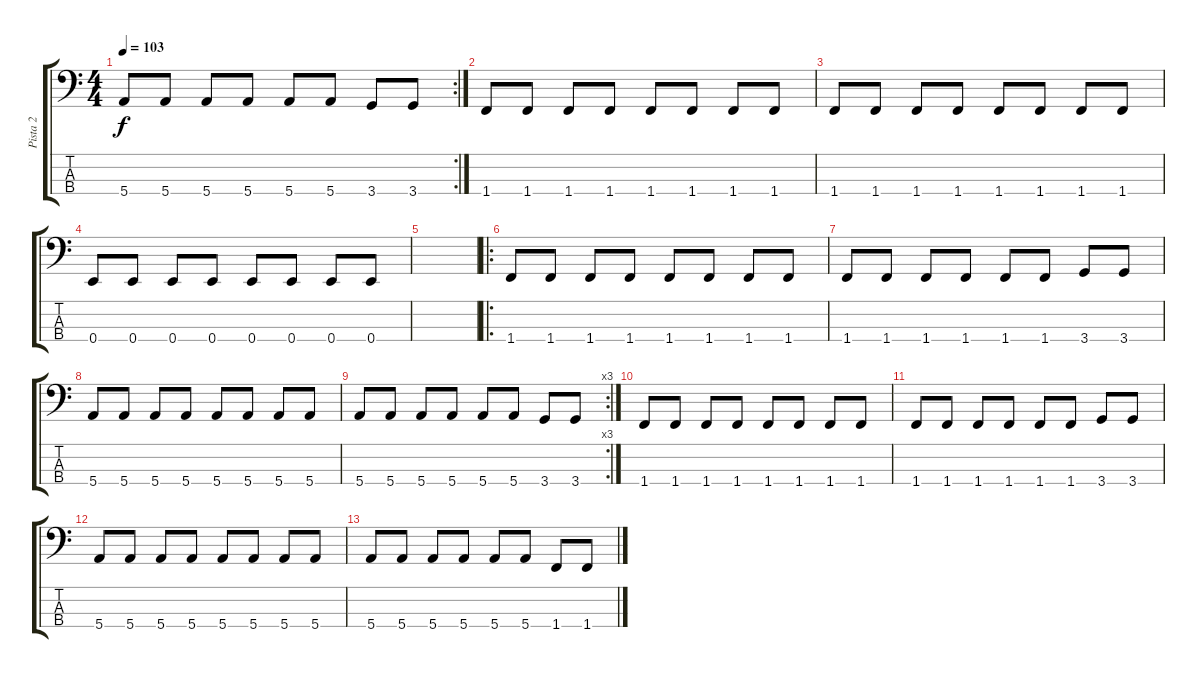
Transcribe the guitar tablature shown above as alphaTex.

\track ("Pista 2" "Pista 2") {instrument electricbassfinger}
\staff {score tabs}
\tuning (G2 D2 A1 E1) {hide}
\rc 2
\ts (4 4)
\tempo 103
\clef f4
\ks c
5.4.8{dy f} 5.4.8 5.4.8 5.4.8 5.4.8 5.4.8 3.4.8 3.4.8 |
1.4.8 1.4.8 1.4.8 1.4.8 1.4.8 1.4.8 1.4.8 1.4.8 |
1.4.8 1.4.8 1.4.8 1.4.8 1.4.8 1.4.8 1.4.8 1.4.8 |
0.4.8 0.4.8 0.4.8 0.4.8 0.4.8 0.4.8 0.4.8 0.4.8 |
|
\ro
1.4.8 1.4.8 1.4.8 1.4.8 1.4.8 1.4.8 1.4.8 1.4.8 |
1.4.8 1.4.8 1.4.8 1.4.8 1.4.8 1.4.8 3.4.8 3.4.8 |
5.4.8 5.4.8 5.4.8 5.4.8 5.4.8 5.4.8 5.4.8 5.4.8 |
\rc 3
5.4.8 5.4.8 5.4.8 5.4.8 5.4.8 5.4.8 3.4.8 3.4.8 |
1.4.8 1.4.8 1.4.8 1.4.8 1.4.8 1.4.8 1.4.8 1.4.8 |
1.4.8 1.4.8 1.4.8 1.4.8 1.4.8 1.4.8 3.4.8 3.4.8 |
5.4.8 5.4.8 5.4.8 5.4.8 5.4.8 5.4.8 5.4.8 5.4.8 |
5.4.8 5.4.8 5.4.8 5.4.8 5.4.8 5.4.8 1.4.8 1.4.8
